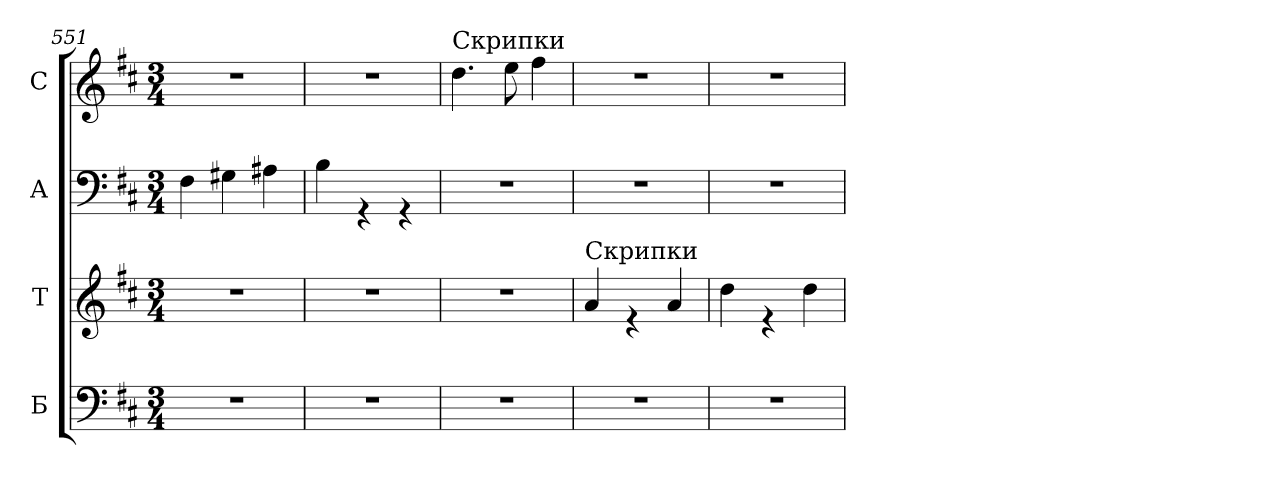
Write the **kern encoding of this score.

**kern	**kern	**kern	**kern
*part4	*part3	*part2	*part1
*staff4	*staff3	*staff2	*staff1
*I"Б	*I"Т	*I"А	*I"С
*clefF4	*clefG2	*clefF4	*clefG2
*k[f#c#]	*k[f#c#]	*k[f#c#]	*k[f#c#]
*D:	*D:	*D:	*D:
*M3/4	*M3/4	*M3/4	*M3/4
=551	=551	=551	=551
2.r	2.r	4F#\	2.r
.	.	4G#X\	.
.	.	4A#X\	.
=552	=552	=552	=552
2.r	2.r	4B\	2.r
.	.	4rGG	.
.	.	4rGG	.
=553	=553	=553	=553
!	!	!	!LO:TX:a:t=Скрипки
2.r	2.r	2.r	4.dd\
.	.	.	8ee\
.	.	.	4ff#\
!!LO:LB:g=z
=554	=554	=554	=554
!	!LO:TX:a:t=Скрипки	!	!
2.r	4a/	2.r	2.r
.	4re	.	.
.	4a/	.	.
=555	=555	=555	=555
2.r	4dd\	2.r	2.r
.	4re	.	.
.	4dd\	.	.
=	=	=	=
*-	*-	*-	*-
